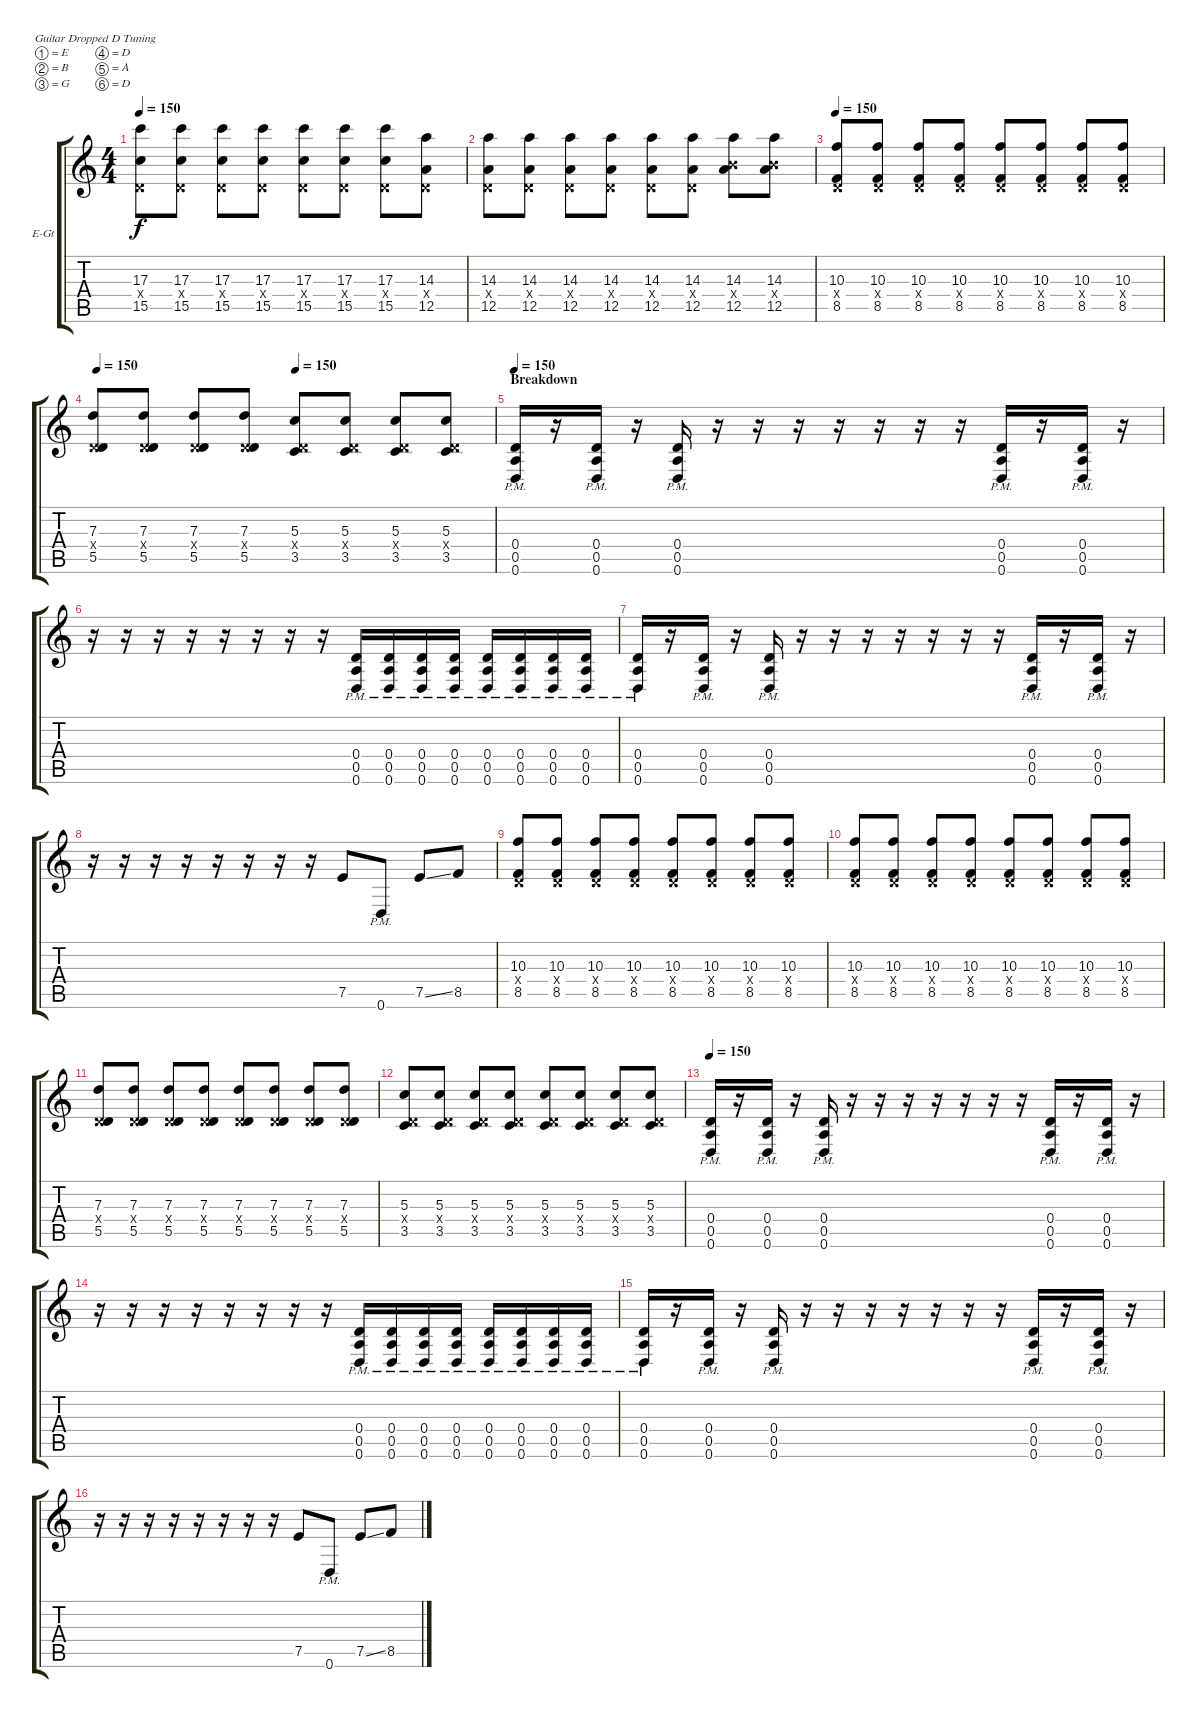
\bracketExtendMode groupsimilarinstruments
\firstSystemTrackNameOrientation horizontal
\otherSystemsTrackNameOrientation horizontal
\track ("Joey Wilson" "E-Gt") {instrument distortionguitar}
\staff {score tabs}
\tuning (E4 B3 G3 D3 A2 D2)
\ts (4 4)
\tempo 150
\clef g2
\ks c
(17.3 0.4{x} 15.5).8{dy f} (17.3 0.4{x} 15.5).8 (17.3 0.4{x} 15.5).8 (17.3 0.4{x} 15.5).8 (17.3 0.4{x} 15.5).8 (17.3 0.4{x} 15.5).8 (17.3 0.4{x} 15.5).8 (14.3 0.4{x} 12.5).8 |
(14.3 0.4{x} 12.5).8 (14.3 0.4{x} 12.5).8 (14.3 0.4{x} 12.5).8 (14.3 0.4{x} 12.5).8 (14.3 0.4{x} 12.5).8 (14.3 0.4{x} 12.5).8 (14.3 9.4{x} 12.5).8 (14.3 9.4{x} 12.5).8 |
\tempo 150
(10.3 0.4{x} 8.5).8 (10.3 0.4{x} 8.5).8 (10.3 0.4{x} 8.5).8 (10.3 0.4{x} 8.5).8 (10.3 0.4{x} 8.5).8 (10.3 0.4{x} 8.5).8 (10.3 0.4{x} 8.5).8 (10.3 0.4{x} 8.5).8 |
\tempo 150
\tempo (150 0.5)
(7.3 0.4{x} 5.5).8 (7.3 0.4{x} 5.5).8 (7.3 0.4{x} 5.5).8 (7.3 0.4{x} 5.5).8 (5.3 0.4{x} 3.5).8 (5.3 0.4{x} 3.5).8 (5.3 0.4{x} 3.5).8 (5.3 0.4{x} 3.5).8 |
\section ("" "Breakdown")
\tempo 150
(0.4{pm} 0.5{pm} 0.6{pm}).16 r.16 (0.4{pm} 0.5{pm} 0.6{pm}).16 r.16 (0.4{pm} 0.5{pm} 0.6{pm}).16 r.16 r.16 r.16 r.16 r.16 r.16 r.16 (0.4{pm} 0.5{pm} 0.6{pm}).16 r.16 (0.4{pm} 0.5{pm} 0.6{pm}).16 r.16 |
r.16 r.16 r.16 r.16 r.16 r.16 r.16 r.16 (0.4{pm} 0.5{pm} 0.6{pm}).16 (0.4{pm} 0.5{pm} 0.6{pm}).16 (0.4{pm} 0.5{pm} 0.6{pm}).16 (0.4{pm} 0.5{pm} 0.6{pm}).16 (0.4{pm} 0.5{pm} 0.6{pm}).16 (0.4{pm} 0.5{pm} 0.6{pm}).16 (0.4{pm} 0.5{pm} 0.6{pm}).16 (0.4{pm} 0.5{pm} 0.6{pm}).16 |
(0.4{pm} 0.5{pm} 0.6{pm}).16 r.16 (0.4{pm} 0.5{pm} 0.6{pm}).16 r.16 (0.4{pm} 0.5{pm} 0.6{pm}).16 r.16 r.16 r.16 r.16 r.16 r.16 r.16 (0.4{pm} 0.5{pm} 0.6{pm}).16 r.16 (0.4{pm} 0.5{pm} 0.6{pm}).16 r.16 |
r.16 r.16 r.16 r.16 r.16 r.16 r.16 r.16 7.5.8 0.6{pm}.8 7.5{ss}.8 8.5.8 |
(10.3 0.4{x} 8.5).8 (10.3 0.4{x} 8.5).8 (10.3 0.4{x} 8.5).8 (10.3 0.4{x} 8.5).8 (10.3 0.4{x} 8.5).8 (10.3 0.4{x} 8.5).8 (10.3 0.4{x} 8.5).8 (10.3 0.4{x} 8.5).8 |
(10.3 0.4{x} 8.5).8 (10.3 0.4{x} 8.5).8 (10.3 0.4{x} 8.5).8 (10.3 0.4{x} 8.5).8 (10.3 0.4{x} 8.5).8 (10.3 0.4{x} 8.5).8 (10.3 0.4{x} 8.5).8 (10.3 0.4{x} 8.5).8 |
(7.3 0.4{x} 5.5).8 (7.3 0.4{x} 5.5).8 (7.3 0.4{x} 5.5).8 (7.3 0.4{x} 5.5).8 (7.3 0.4{x} 5.5).8 (7.3 0.4{x} 5.5).8 (7.3 0.4{x} 5.5).8 (7.3 0.4{x} 5.5).8 |
(5.3 0.4{x} 3.5).8 (5.3 0.4{x} 3.5).8 (5.3 0.4{x} 3.5).8 (5.3 0.4{x} 3.5).8 (5.3 0.4{x} 3.5).8 (5.3 0.4{x} 3.5).8 (5.3 0.4{x} 3.5).8 (5.3 0.4{x} 3.5).8 |
\tempo 150
(0.4{pm} 0.5{pm} 0.6{pm}).16 r.16 (0.4{pm} 0.5{pm} 0.6{pm}).16 r.16 (0.4{pm} 0.5{pm} 0.6{pm}).16 r.16 r.16 r.16 r.16 r.16 r.16 r.16 (0.4{pm} 0.5{pm} 0.6{pm}).16 r.16 (0.4{pm} 0.5{pm} 0.6{pm}).16 r.16 |
r.16 r.16 r.16 r.16 r.16 r.16 r.16 r.16 (0.4{pm} 0.5{pm} 0.6{pm}).16 (0.4{pm} 0.5{pm} 0.6{pm}).16 (0.4{pm} 0.5{pm} 0.6{pm}).16 (0.4{pm} 0.5{pm} 0.6{pm}).16 (0.4{pm} 0.5{pm} 0.6{pm}).16 (0.4{pm} 0.5{pm} 0.6{pm}).16 (0.4{pm} 0.5{pm} 0.6{pm}).16 (0.4{pm} 0.5{pm} 0.6{pm}).16 |
(0.4{pm} 0.5{pm} 0.6{pm}).16 r.16 (0.4{pm} 0.5{pm} 0.6{pm}).16 r.16 (0.4{pm} 0.5{pm} 0.6{pm}).16 r.16 r.16 r.16 r.16 r.16 r.16 r.16 (0.4{pm} 0.5{pm} 0.6{pm}).16 r.16 (0.4{pm} 0.5{pm} 0.6{pm}).16 r.16 |
r.16 r.16 r.16 r.16 r.16 r.16 r.16 r.16 7.5.8 0.6{pm}.8 7.5{ss}.8 8.5.8
